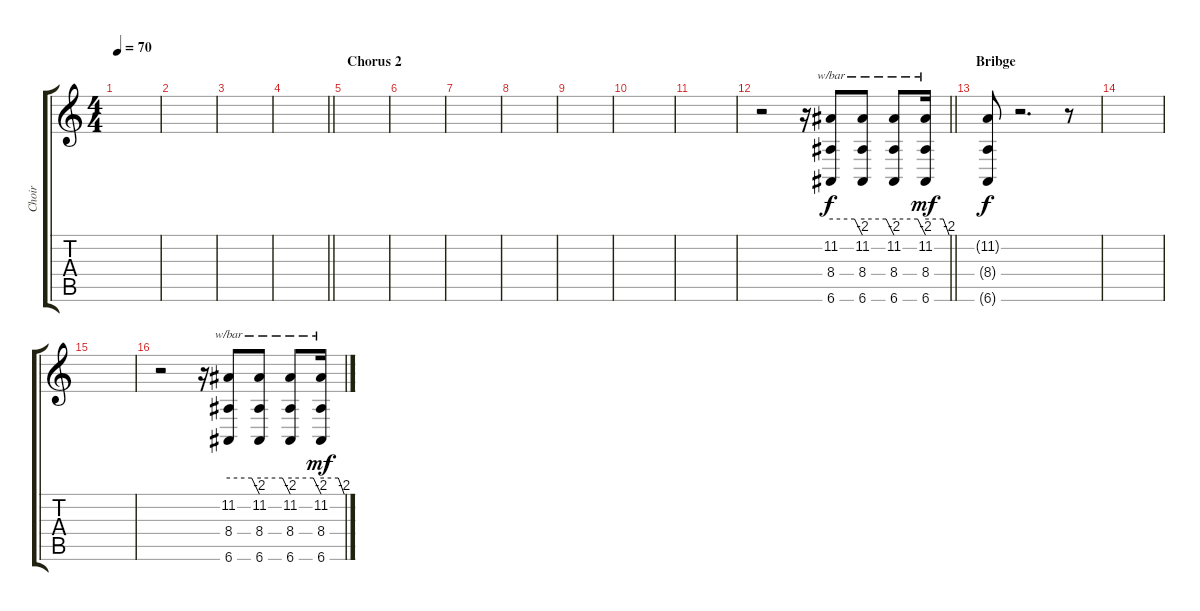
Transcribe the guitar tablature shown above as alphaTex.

\track ("Choir" "Choir") {instrument applause}
\staff {score tabs}
\tuning (E4 B3 G3 D3 A2 E2) {hide}
\ts (4 4)
\tempo 70
\clef g2
\ks c
|
|
|
\barLineRight lightlight
|
\section ("" "Chorus 2")
|
|
|
|
|
|
|
\barLineRight lightlight
r.2 r.16 (11.2 8.4 6.6).8{tbe (custom default 0 0 45 0 60 -8)} (11.2 8.4 6.6).8{tbe (custom default 0 0 45 0 60 -8)} (11.2 8.4 6.6).8{tbe (custom default 0 0 45 0 60 -8)} (11.2 8.4 6.6).16{tbe (custom default 0 0 45 0 60 -8) dy mf} |
\section ("" "Bribge")
(11.2{t} 8.4{t} 6.6{t}).8{dy f} r.2{d} r.8 |
|
|
r.2 r.16 (11.2 8.4 6.6).8{tbe (custom default 0 0 45 0 60 -8)} (11.2 8.4 6.6).8{tbe (custom default 0 0 45 0 60 -8)} (11.2 8.4 6.6).8{tbe (custom default 0 0 45 0 60 -8)} (11.2 8.4 6.6).16{tbe (custom default 0 0 45 0 60 -8) dy mf}
